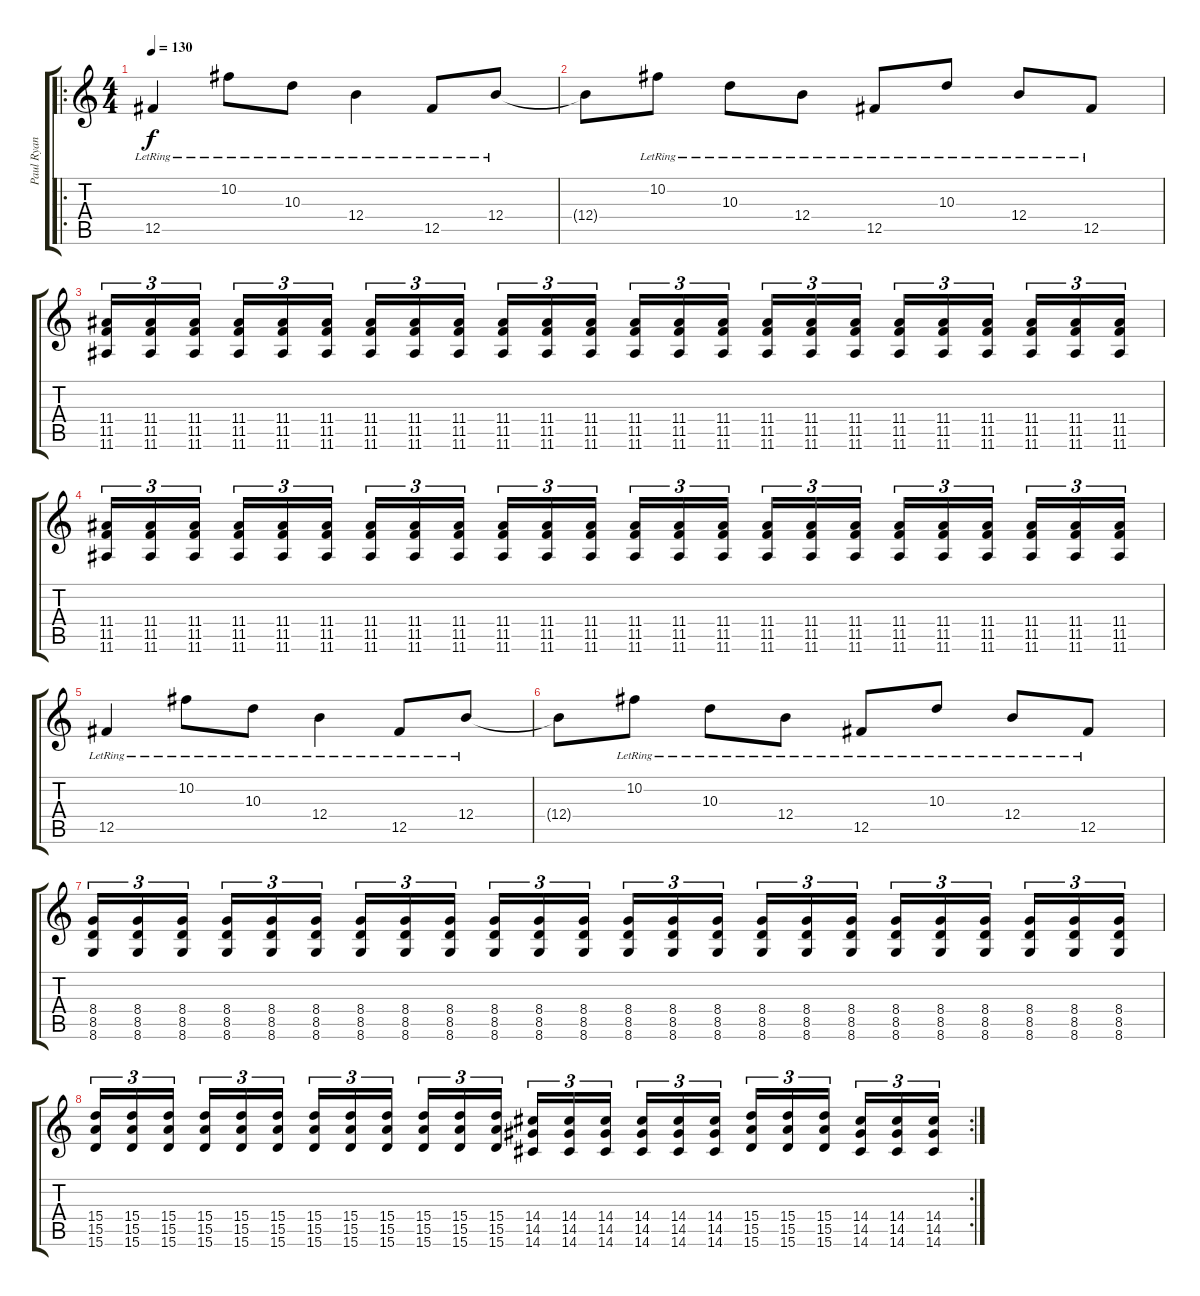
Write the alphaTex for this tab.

\track ("Paul Ryan" "Paul Ryan") {instrument distortionguitar}
\staff {score tabs}
\tuning (Db4 Ab3 E3 B2 Gb2 B1) {hide}
\ro
\ts (4 4)
\tempo 130
\clef g2
\ks c
12.5{lr}.4{dy f} 10.2{lr}.8 10.3{lr}.8 12.4{lr}.4 12.5{lr}.8 12.4{lr}.8 |
12.4{t}.8 10.2{lr}.8 10.3{lr}.8 12.4{lr}.8 12.5{lr}.8 10.3{lr}.8 12.4{lr}.8 12.5{lr}.8 |
(11.4 11.5 11.6).16{tu (3 2)} (11.4 11.5 11.6).16{tu (3 2)} (11.4 11.5 11.6).16{tu (3 2) beam splitsecondary} (11.4 11.5 11.6).16{tu (3 2)} (11.4 11.5 11.6).16{tu (3 2)} (11.4 11.5 11.6).16{tu (3 2)} (11.4 11.5 11.6).16{tu (3 2)} (11.4 11.5 11.6).16{tu (3 2)} (11.4 11.5 11.6).16{tu (3 2) beam splitsecondary} (11.4 11.5 11.6).16{tu (3 2)} (11.4 11.5 11.6).16{tu (3 2)} (11.4 11.5 11.6).16{tu (3 2)} (11.4 11.5 11.6).16{tu (3 2)} (11.4 11.5 11.6).16{tu (3 2)} (11.4 11.5 11.6).16{tu (3 2) beam splitsecondary} (11.4 11.5 11.6).16{tu (3 2)} (11.4 11.5 11.6).16{tu (3 2)} (11.4 11.5 11.6).16{tu (3 2)} (11.4 11.5 11.6).16{tu (3 2)} (11.4 11.5 11.6).16{tu (3 2)} (11.4 11.5 11.6).16{tu (3 2) beam splitsecondary} (11.4 11.5 11.6).16{tu (3 2)} (11.4 11.5 11.6).16{tu (3 2)} (11.4 11.5 11.6).16{tu (3 2)} |
(11.4 11.5 11.6).16{tu (3 2)} (11.4 11.5 11.6).16{tu (3 2)} (11.4 11.5 11.6).16{tu (3 2) beam splitsecondary} (11.4 11.5 11.6).16{tu (3 2)} (11.4 11.5 11.6).16{tu (3 2)} (11.4 11.5 11.6).16{tu (3 2)} (11.4 11.5 11.6).16{tu (3 2)} (11.4 11.5 11.6).16{tu (3 2)} (11.4 11.5 11.6).16{tu (3 2) beam splitsecondary} (11.4 11.5 11.6).16{tu (3 2)} (11.4 11.5 11.6).16{tu (3 2)} (11.4 11.5 11.6).16{tu (3 2)} (11.4 11.5 11.6).16{tu (3 2)} (11.4 11.5 11.6).16{tu (3 2)} (11.4 11.5 11.6).16{tu (3 2) beam splitsecondary} (11.4 11.5 11.6).16{tu (3 2)} (11.4 11.5 11.6).16{tu (3 2)} (11.4 11.5 11.6).16{tu (3 2)} (11.4 11.5 11.6).16{tu (3 2)} (11.4 11.5 11.6).16{tu (3 2)} (11.4 11.5 11.6).16{tu (3 2) beam splitsecondary} (11.4 11.5 11.6).16{tu (3 2)} (11.4 11.5 11.6).16{tu (3 2)} (11.4 11.5 11.6).16{tu (3 2)} |
12.5{lr}.4 10.2{lr}.8 10.3{lr}.8 12.4{lr}.4 12.5{lr}.8 12.4{lr}.8 |
12.4{t}.8 10.2{lr}.8 10.3{lr}.8 12.4{lr}.8 12.5{lr}.8 10.3{lr}.8 12.4{lr}.8 12.5{lr}.8 |
(8.4 8.5 8.6).16{tu (3 2)} (8.4 8.5 8.6).16{tu (3 2)} (8.4 8.5 8.6).16{tu (3 2) beam splitsecondary} (8.4 8.5 8.6).16{tu (3 2)} (8.4 8.5 8.6).16{tu (3 2)} (8.4 8.5 8.6).16{tu (3 2)} (8.4 8.5 8.6).16{tu (3 2)} (8.4 8.5 8.6).16{tu (3 2)} (8.4 8.5 8.6).16{tu (3 2) beam splitsecondary} (8.4 8.5 8.6).16{tu (3 2)} (8.4 8.5 8.6).16{tu (3 2)} (8.4 8.5 8.6).16{tu (3 2)} (8.4 8.5 8.6).16{tu (3 2)} (8.4 8.5 8.6).16{tu (3 2)} (8.4 8.5 8.6).16{tu (3 2) beam splitsecondary} (8.4 8.5 8.6).16{tu (3 2)} (8.4 8.5 8.6).16{tu (3 2)} (8.4 8.5 8.6).16{tu (3 2)} (8.4 8.5 8.6).16{tu (3 2)} (8.4 8.5 8.6).16{tu (3 2)} (8.4 8.5 8.6).16{tu (3 2) beam splitsecondary} (8.4 8.5 8.6).16{tu (3 2)} (8.4 8.5 8.6).16{tu (3 2)} (8.4 8.5 8.6).16{tu (3 2)} |
\rc 2
(15.4 15.5 15.6).16{tu (3 2)} (15.4 15.5 15.6).16{tu (3 2)} (15.4 15.5 15.6).16{tu (3 2) beam splitsecondary} (15.4 15.5 15.6).16{tu (3 2)} (15.4 15.5 15.6).16{tu (3 2)} (15.4 15.5 15.6).16{tu (3 2)} (15.4 15.5 15.6).16{tu (3 2)} (15.4 15.5 15.6).16{tu (3 2)} (15.4 15.5 15.6).16{tu (3 2) beam splitsecondary} (15.4 15.5 15.6).16{tu (3 2)} (15.4 15.5 15.6).16{tu (3 2)} (15.4 15.5 15.6).16{tu (3 2)} (14.4 14.5 14.6).16{tu (3 2)} (14.4 14.5 14.6).16{tu (3 2)} (14.4 14.5 14.6).16{tu (3 2) beam splitsecondary} (14.4 14.5 14.6).16{tu (3 2)} (14.4 14.5 14.6).16{tu (3 2)} (14.4 14.5 14.6).16{tu (3 2)} (15.4 15.5 15.6).16{tu (3 2)} (15.4 15.5 15.6).16{tu (3 2)} (15.4 15.5 15.6).16{tu (3 2) beam splitsecondary} (14.4 14.5 14.6).16{tu (3 2)} (14.4 14.5 14.6).16{tu (3 2)} (14.4 14.5 14.6).16{tu (3 2)}
